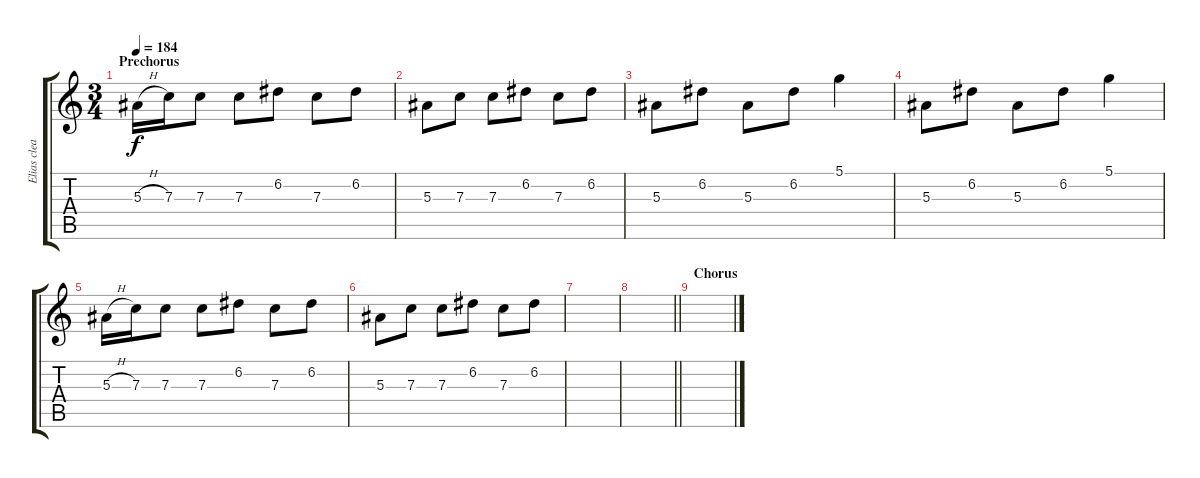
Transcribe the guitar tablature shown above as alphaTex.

\track ("Elias clean" "Elias clea") {instrument electricguitarclean}
\staff {score tabs}
\tuning (D4 A3 F3 C3 G2 C2) {hide}
\ts (3 4)
\section ("" "Prechorus")
\tempo 184
\clef g2
\ks c
5.3{h}.16{dy f} 7.3.16 7.3.8 7.3.8 6.2.8 7.3.8 6.2.8 |
5.3.8 7.3.8 7.3.8 6.2.8 7.3.8 6.2.8 |
5.3.8 6.2.8 5.3.8 6.2.8 5.1.4 |
5.3.8 6.2.8 5.3.8 6.2.8 5.1.4 |
5.3{h}.16 7.3.16 7.3.8 7.3.8 6.2.8 7.3.8 6.2.8 |
5.3.8 7.3.8 7.3.8 6.2.8 7.3.8 6.2.8 |
|
\barLineRight lightlight
|
\section ("" "Chorus")
